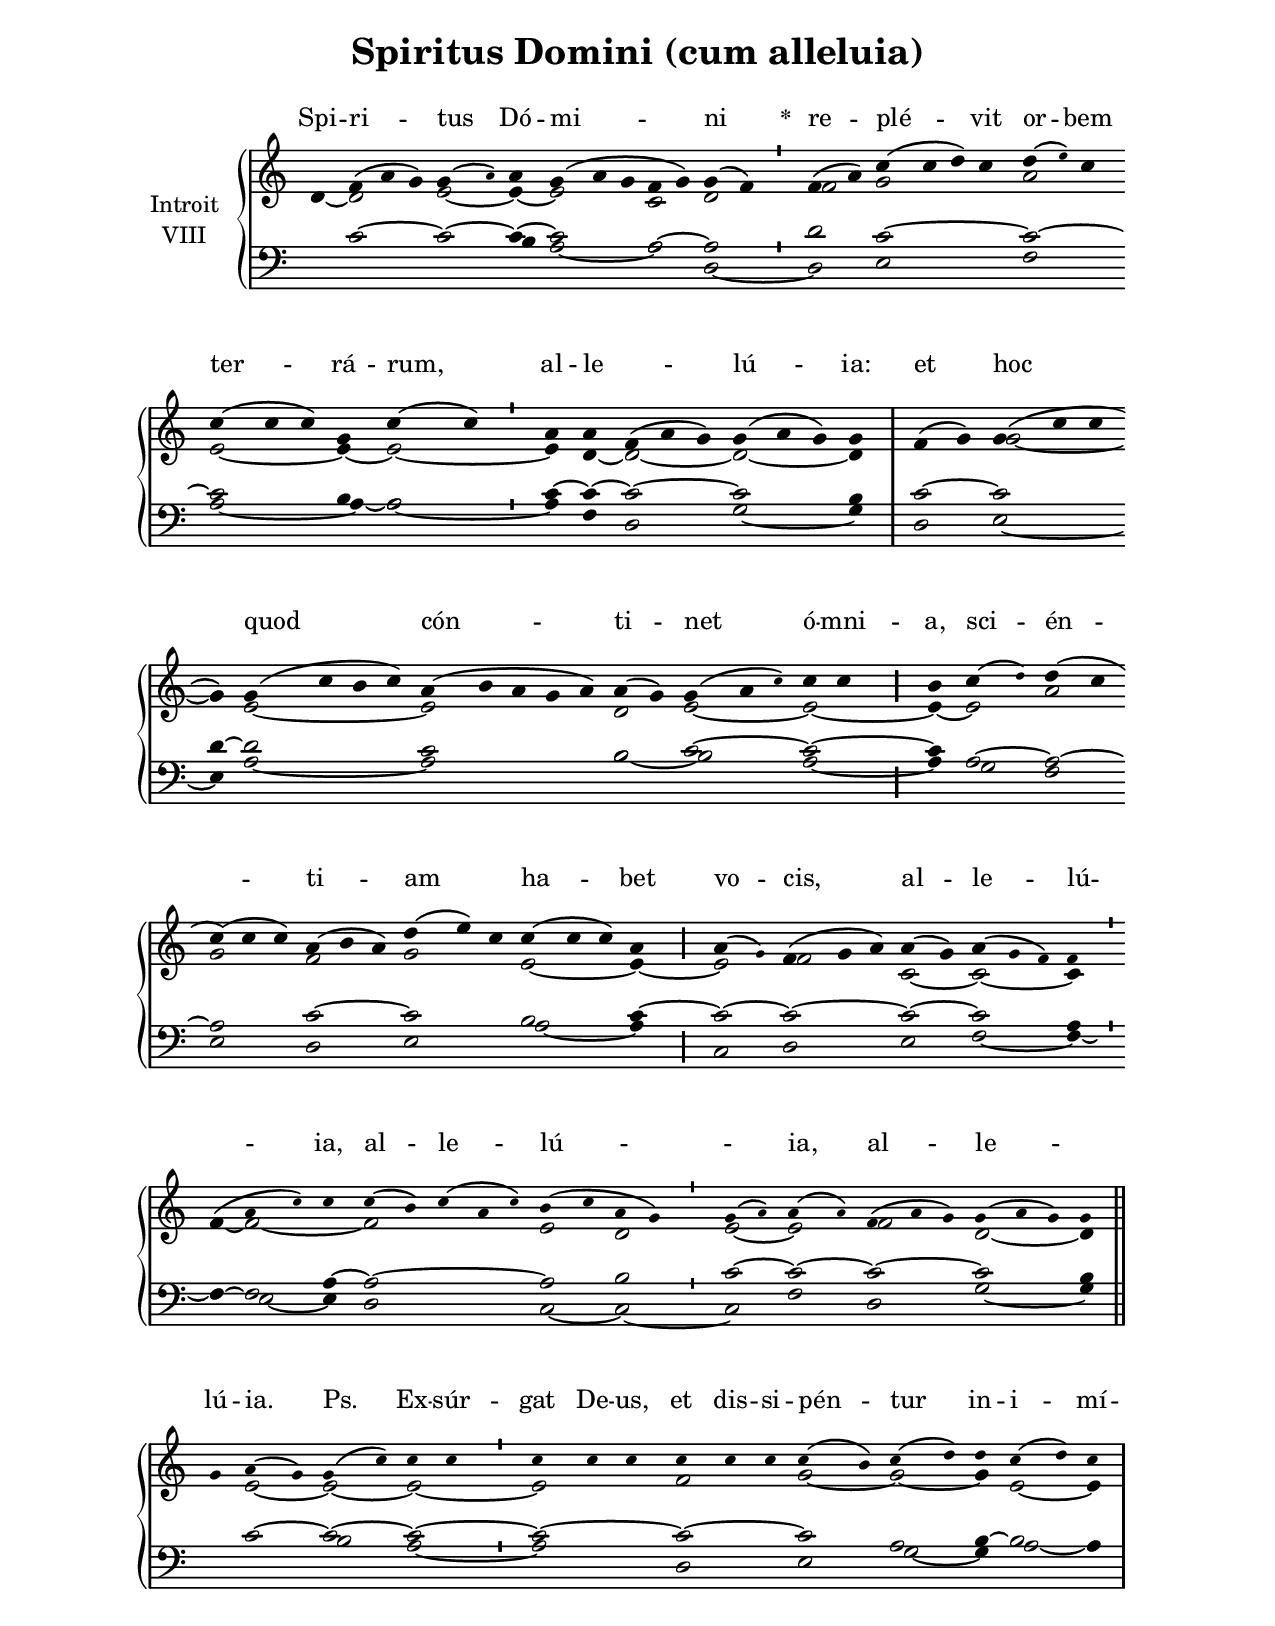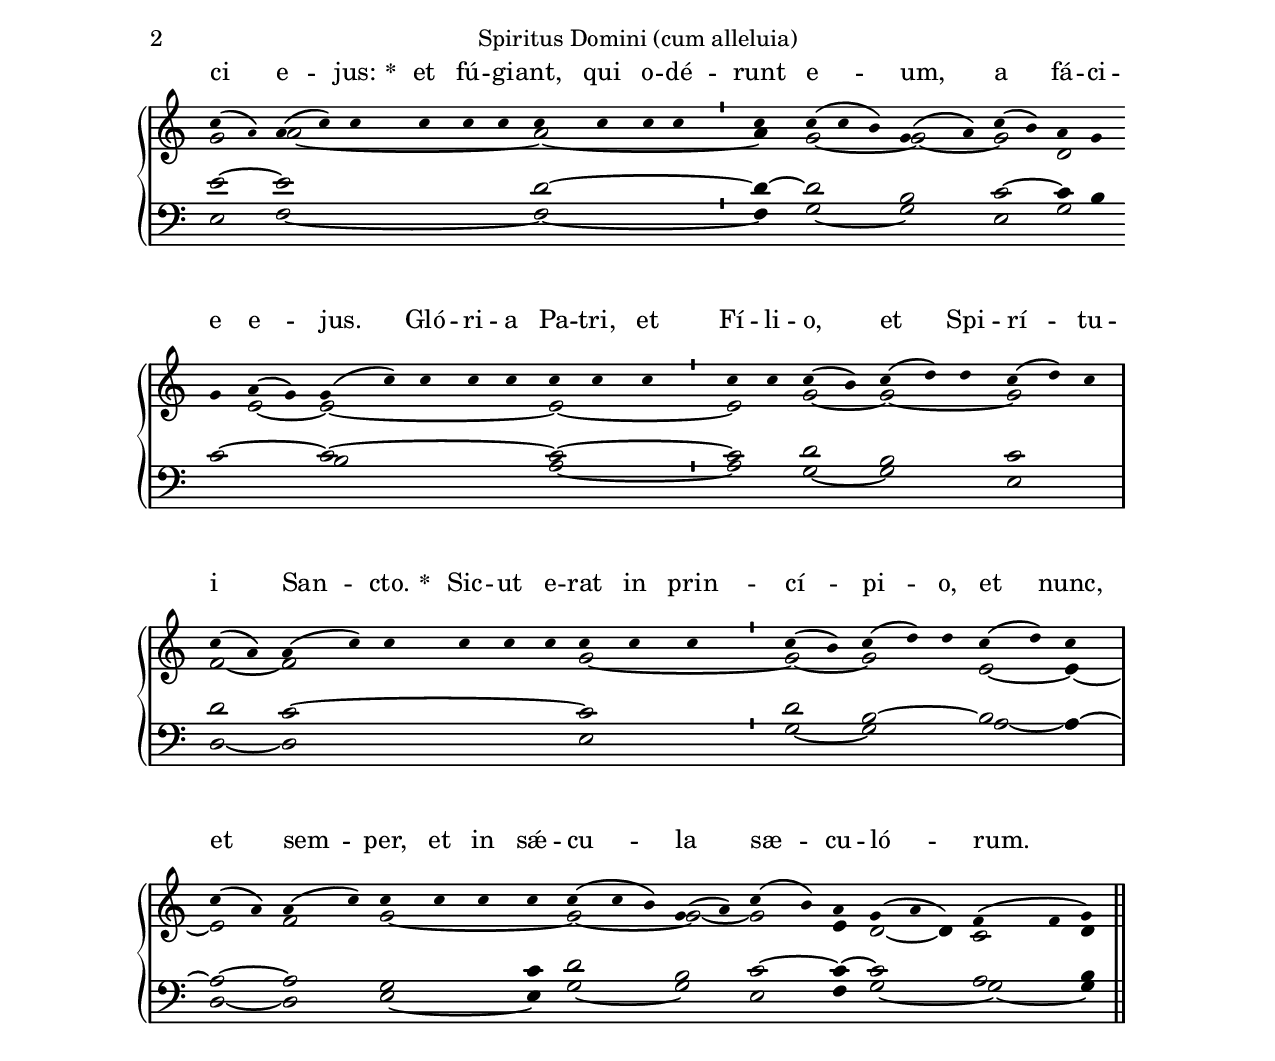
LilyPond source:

\version "2.18"
\include "gregorian.ly"
\include "noh2.ily"


%Page reference: page ii.77
%(volume.page)

global = {
 \key g \mixolydian
 \cadenzaOn 
}

\header {
  title = \markup \center-column {"Spiritus Domini (cum alleluia)" \vspace #1 }
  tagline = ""
  composer = ""
}

\paper {
 #(include-special-characters)
  oddHeaderMarkup = \markup \fill-line {
    \line {}
    \center-column {
      \on-the-fly #first-page     " "
      \on-the-fly #not-first-page "Spiritus Domini (cum alleluia)"
    }
    \line { \on-the-fly #print-page-number-check-first \fromproperty #'page:page-number-string }
  }
  evenHeaderMarkup = \markup \fill-line {
    \line { \on-the-fly #print-page-number-check-first \fromproperty #'page:page-number-string }
    \center-column { "Spiritus Domini (cum alleluia)" }
    \line {}
  }
}

chantText = \lyricmode {
Spi -- ri -- tus Dó -- mi -- ni 
\set stanza = " * " re -- plé -- vit or -- bem ter -- rá -- rum, al -- le -- _ lú -- ia: 
et hoc quod cón -- ti -- net ó -- mni -- a, 
sci -- én -- ti -- am _ ha -- bet vo -- cis, 
al -- le -- lú -- _ ia, al -- le -- lú -- _ ia, al -- le -- _ lú -- ia. Ps. 
Ex -- súr -- gat De -- us, et dis -- si -- pén -- tur in -- i -- mí -- ci e -- jus: 
\set stanza = " * " 
et fú -- gi -- ant, qui o -- dé -- runt e -- um, a fá -- ci -- e e -- jus. 
Gló -- ri -- a Pa -- tri, et Fí -- li -- o, et Spi -- rí -- tu -- i San -- cto. 
\set stanza = " * " 
Sic -- ut e -- rat in prin -- cí -- pi -- o, et nunc, et sem -- per, 
et in sǽ -- cu -- la sæ -- cu -- ló -- rum. A -- men. _ }

chantMusic = {
\tieDown   d'4 f'4 ( a'4 g'4) g'4 ( \once \tweak #'font-size #-4 a' ) a'4 g'4 ( a'4 g'4 f'4 g'4) g'4 ( f'4) \divisioMinima
 f'4 ( a'4) c''4 ( c''4 d''4) c''4 d''4 ( \once \tweak #'font-size #-4 e'' ) c''4 \forceBreak
 c''4 ( c''4 c''4) g'4 c''4 ( c''4) \divisioMinima
 a'4 a'4 f'4 ( a'4 g'4) g'4 ( a'4 g'4) g'4 \divisioMaxima
 f'4 ( g'4) g'4 ( c''4 c''4 \forceBreak
) g'4 g'4 ( c''4 b'4 c''4) a'4 ( b'4 a'4 g'4 a'4) a'4 ( g'4) g'4 ( a'4 \once \tweak #'font-size #-4 c'' ) c''4 c''4 \divisioMaior
 b'4 c''4 ( \once \tweak #'font-size #-4 d'' ) d''4 ( c''4 \forceBreak
) c''4 ( c''4 c''4) a'4 ( b'4 a'4) d''4 ( e''4) c''4 c''4 ( c''4 c''4) a'4 \divisioMaior
 a'4 ( \once \tweak #'font-size #-4 g' ) f'4 ( g'4 a'4) a'4 ( g'4) a'4 ( \tiny g' f' 4) f'4 \divisioMinima \forceBreak

 f'4 ( a'4 \once \tweak #'font-size #-4 c'' ) c''4 c''4 ( b'4) c''4 ( a'4 \once \tweak #'font-size #-4 c'' ) b'4 ( c''4 a'4 g'4) \divisioMinima
 g'4 ( \once \tweak #'font-size #-4 a' ) a'4 ( \once \tweak #'font-size #-4 a' ) f'4 ( a'4 g'4) g'4 ( a'4 g'4) g'4 \finalis \forceBreak

 g'4 a'4 ( g'4) g'4 ( c''4) c''4 c''4 \divisioMinima
 c''4 c''4 c''4 c''4 c''4 c''4 c''4 ( b'4) c''4 ( d''4) d''4 c''4 ( d''4) c''4 \divisioMaxima \forceBreak

 c''4 ( \once \tweak #'font-size #-4 a' ) a'4 ( c''4) c''4 c''4 c''4 c''4 c''4 c''4 c''4 c''4 \divisioMinima
 c''4 c''4 ( c''4 b'4) g'4 ( a'4) c''4 ( b'4) a'4 g'4 \finalis \forceBreak

  g'4 a'4 ( g'4) g'4 ( c''4) c''4 c''4 c''4 c''4 c''4 c''4 \divisioMinima
 c''4 c''4 c''4 ( b'4) c''4 ( d''4) d''4 c''4 ( d''4) c''4 \divisioMaxima \forceBreak

 c''4 ( a'4) a'4 ( c''4) c''4 c''4 c''4 c''4 c''4 c''4 c''4 \divisioMinima
 c''4 ( b'4) c''4 ( d''4) d''4 c''4 ( d''4) c''4 \divisioMaxima \forceBreak

 c''4 ( a'4) a'4 ( c''4) c''4 c''4 c''4 c''4 c''4 ( c''4 b'4) g'4 ( a'4) c''4 ( b'4) a'4 g'4 ( a'4 d'4) f'4 ( f'4 g'4) \finalis

}

altoMusic = {
d'4 ~ d'2*3/2 e'2 ~ e'4 ~ e'2*3/2 c'2 d'2 \divisioMinima
f'2 g'2*4/2 a'2*3/2 e'2*3/2 ~ e'4 ~ e'2 ~ \divisioMinima
e'4 d'4 ~ d'2*3/2 ~ d'2*3/2 ~ d'4 \divisioMaxima
r2 g'2*3/2 ~ g'4 e'2*4/2 ~ e'2*5/2 d'2 e'2*3/2 ~ e'2 ~ \divisioMaior
e'4 ~ e'2 a'2 g'2*3/2 f'2*3/2 g'2*3/2 e'2*3/2 ~ e'4 ~ \divisioMaior
e'2 f'2*3/2 c'2 ~ c'2*3/2 ~ c'4 \divisioMinima
f'4 ~ f'2*3/2 ~ f'2*5/2 e'2 d'2 \divisioMinima
e'2 ~ e'2 f'2*3/2 d'2*3/2 ~ d'4 \finalis
r4 e'2 ~ e'2 ~ e'2 ~ \divisioMinima
e'2*3/2 f'2*3/2 g'2 ~ g'2 ~ g'4 e'2 ~ e'4 \divisioMaxima
g'2 a'2*6/2 ~ a'2*4/2 ~ \divisioMinima
a'4 g'2*3/2 ~ g'2 ~ g'2 d'2 r4 e'2 ~ e'2*5/2 ~ e'2*3/2 ~ \divisioMinima
e'2 g'2 ~ g'2*3/2 ~ g'2*3/2 \divisioMaxima
f'2 ~ f'2*6/2 g'2*3/2 ~ \divisioMinima
g'2 ~ g'2*3/2 e'2 ~ e'4 ~ \divisioMaxima
e'2 f'2 g'2*4/2 ~ g'2*3/2 ~ g'2 ~ g'2 e'4 d'2 ~ d'4 c'2 d'4 \finalis
}

tenorMusic = {
r4 c'2*3/2 ~ c'2 ~ c'4 ~ c'2*3/2 a2 ~ a2 \divisioMinima
d'2 c'2*4/2 ~ c'2*3/2 ~ c'2*3/2 b4 a2 \divisioMinima
c'4 ~ c'4 ~ c'2*3/2 ~ c'2*3/2 b4 \divisioMaxima
c'2 ~ c'2*3/2 d'4 ~ d'2*4/2 c'2*5/2 b2 c'2*3/2 ~ c'2 ~ \divisioMaior
c'4 a2 ~ a2 ~ a2*3/2 c'2*3/2 ~ c'2*3/2 b2*3/2 c'4 ~ \divisioMaior
c'2 ~ c'2*3/2 ~ c'2 ~ c'2*3/2 a4 \divisioMinima
f4 ~ f2 a4 ~ a2*5/2 ~ a2 b2 \divisioMinima
c'2 ~ c'2 ~ c'2*3/2 ~ c'2*3/2 b4 \finalis
r4 c'2 ~ c'2 ~ c'2 ~ \divisioMinima
c'2*3/2 ~ c'2*3/2 ~ c'2 a2 b4 ~ b2 a4 \divisioMaxima
e'2 ~ e'2*6/2 d'2*4/2 ~ \divisioMinima
d'4 ~ d'2*3/2 b2 c'2 ~ c'4 b4 c'2*3/2 ~ c'2*5/2 ~ c'2*3/2 ~ \divisioMinima
c'2 d'2 b2*3/2 c'2*3/2 \divisioMaxima
d'2 c'2*6/2 ~ c'2*3/2 \divisioMinima
d'2 b2*3/2 ~ b2 a4 ~ \divisioMaxima
a2 ~ a2 g2*3/2 c'4 d'2*3/2 b2 c'2 ~ c'4 ~ c'2*3/2 a2 b4 \finalis
}

bassMusic = {
r2*6/2 b4 a2*3/2 ~ a2 d2 ~ \divisioMinima
d2 e2*4/2 f2*3/2 a2*3/2 ~ a4 ~ a2 ~ \divisioMinima
a4 f4 d2*3/2 g2*3/2 ~ g4 \divisioMaxima
d2 e2*3/2 ~ e4 a2*4/2 ~ a2*5/2 b2 ~ b2*3/2 a2 ~ \divisioMaior
a4 g2 f2 e2*3/2 d2*3/2 e2*3/2 a2*3/2 ~ a4 \divisioMaior
c2 d2*3/2 e2 f2*3/2 ~ f4 ~ \divisioMinima
f4 e2 ~ e4 d2*5/2 c2 ~ c2 ~ \divisioMinima
c2 f2 d2*3/2 g2*3/2 ~ g4 \finalis
r4 r2 b2 a2 ~ \divisioMinima
a2*3/2 d2*3/2 e2 g2 ~ g4 a2 ~ a4 \divisioMaxima
e2 f2*6/2 ~ f2*4/2 ~ \divisioMinima
f4 g2*3/2 ~ g2 e2 g2 r2*3/2 b2*5/2 a2*3/2 ~ \divisioMinima
a2 g2 ~ g2*3/2 e2*3/2 \divisioMaxima
d2 ~ d2*6/2 e2*3/2 \divisioMinima
g2 ~ g2*3/2 a2 ~ a4 \divisioMaxima
d2 ~ d2 e2*3/2 ~ e4 g2*3/2 ~ g2 e2 f4 g2*3/2 ~ g2 ~ g4 \finalis
}

voiceLines = {
\voiceLineStyle


}

\score{
  <<
    \new GrandStaff <<
      \set GrandStaff.autoBeaming = ##f
      \set GrandStaff.instrumentName = \markup \center-column {
        "Introit"
        "VIII"
      }
      \new Staff = up <<
        \new Voice = "chant" {
          \voiceOne \global \chantMusic
        }
        \new Voice {
          \voiceTwo \global \altoMusic
        }
      >>

      \new Staff = down <<
        \clef bass
        \new Voice {
          \voiceOne \global \tenorMusic
        }
        \new Voice {
          \voiceTwo \global \bassMusic
        }
	\new Voice {
        \voiceThree \global \voiceLines
        }
      >>
    >>
    \new Lyrics \lyricsto chant {
      \chantText
    }
  >>
  \layout{
  }
  \midi{
    \tempo 4 = 125
  }
}
